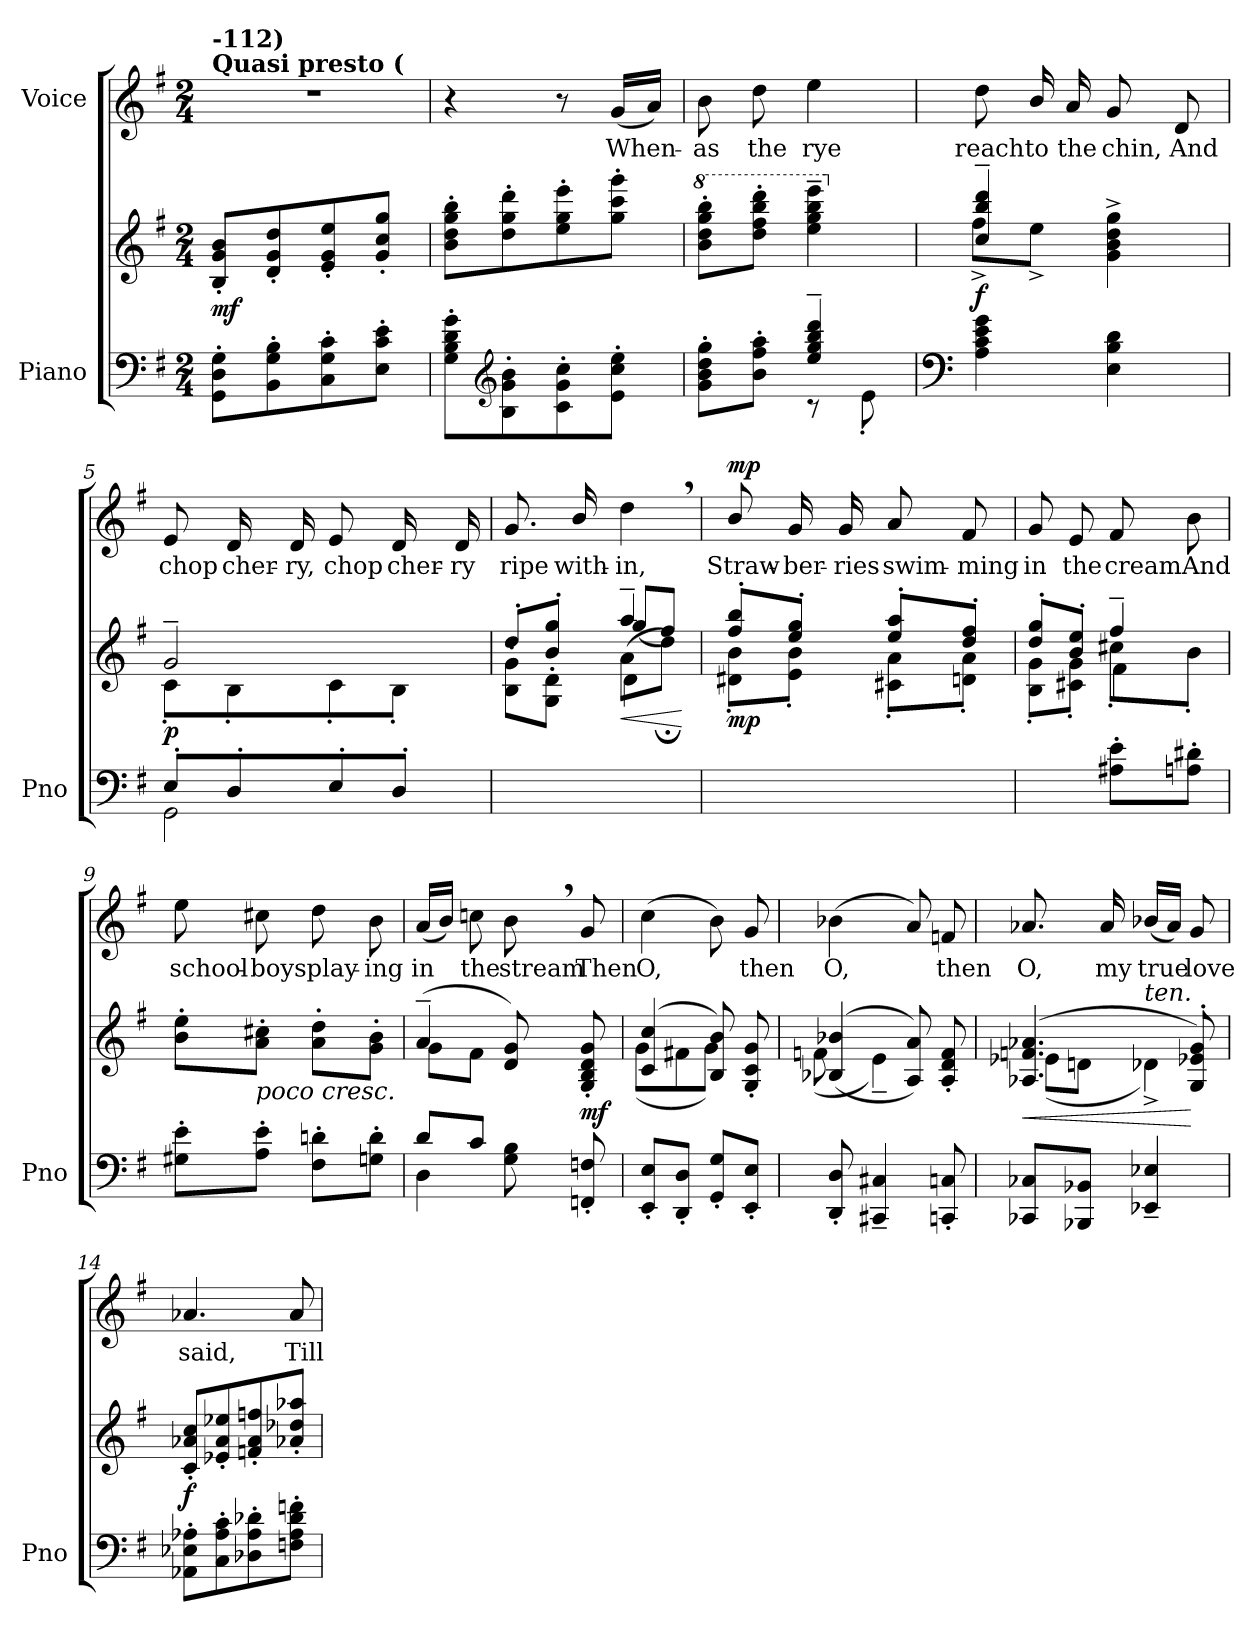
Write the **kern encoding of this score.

**kern	**kern	**dynam	**kern	**text	**dynam
*part2	*part2	*part2	*part1	*part1	*part1
*staff3	*staff2	*staff2/3	*staff1	*staff1	*staff1
*I"Piano	*	*	*I"Voice	*	*
*I'Pno	*	*	*	*	*
*clefF4	*clefG2	*	*clefG2	*	*
*k[f#]	*k[f#]	*	*k[f#]	*	*
*M2/4	*M2/4	*	*M2/4	*	*
*MM108	*MM108	*	*MM108	*	*
=1	=1	=1	=1	=1	=1
!	!	!	!LO:TX:a:B:t=Quasi presto (	!	!
!	!	!	!LO:TX:a:B:t=-112)	!	!
!	!	!LO:DY:b	!	!	!
8GG\' 8D\' 8G\'L	8B/' 8g/' 8b/'L	mf	2r	.	.
8BB\' 8G\' 8B\'	8d/' 8g/' 8dd/'	.	.	.	.
8C\' 8G\' 8c\'	8e/' 8g/' 8ee/'	.	.	.	.
8E\' 8c\' 8e\'J	8g/' 8cc/' 8gg/'J	.	.	.	.
=2	=2	=2	=2	=2	=2
8G\' 8B\' 8d\' 8g\'L	8b\' 8dd\' 8gg\' 8bb\'L	.	4r	.	.
*clefG2	*	*	*	*	*
8B\' 8g\' 8b\'	8dd\' 8gg\' 8ddd\'	.	.	.	.
8c\' 8g\' 8cc\'	8ee\' 8gg\' 8eee\'	.	8r	.	.
!	!	!	!	!LO:LY:b	!
8e\' 8cc\' 8ee\'J	8gg\' 8ccc\' 8ggg\'J	.	(<16g/LL	When-	.
.	.	.	16a/JJ)	.	.
=3	=3	=3	=3	=3	=3
*^	*	*	*	*	*
*	*	*8va	*	*	*	*
!	!	!	!	!	!LO:LY:b	!
8g\' 8b\' 8dd\' 8gg\'L	4ryy	8bb\' 8ddd\' 8ggg\' 8bbb\'L	.	8b\	as	.
!	!	!	!	!	!LO:LY:b	!
8b\' 8ff#\' 8aa\'J	.	8ddd\' 8fff#\' 8bbb\' 8dddd\'J	.	8dd\	the	.
!	!	!	!	!	!LO:LY:b	!
4ee/~ 4gg/~ 4bb/~ 4ddd/~	8r	4eee\~ 4ggg\~ 4bbb\~ 4eeee\~	.	4ee\	rye	.
.	8e'\	.	.	.	.	.
*v	*v	*	*	*	*	*
=4	=4	=4	=4	=4	=4
*clefF4	*	*	*	*	*
*	*X8va	*	*	*	*
*^	*^	*	*	*	*
!	!	!	!	!LO:DY:b	!	!LO:LY:b	!
*v	*v	*	*	*	*	*	*
4A\ 4c\ 4e\ 4g\	4cc/~ 4bb/~ 4ddd/~	8ff#^\L	f	8dd\	reach	.
!	!	!	!	!	!LO:LY:b	!
.	.	8ee^\J	.	16b/	to	.
!	!	!	!	!	!LO:LY:b	!
.	.	.	.	16a/	the	.
!	!	!	!	!	!LO:LY:b	!
4E\ 4B\ 4d\	4g\^ 4b\^ 4dd\^ 4gg\^	4ryy	.	8g/	chin,	.
!	!	!	!	!	!LO:LY:b	!
.	.	.	.	8d/	And	.
!!LO:LB:g=z
=5	=5	=5	=5	=5	=5	=5
*^	*	*	*	*	*	*
!	!	!	!	!LO:DY:b	!	!LO:LY:b	!
8E'/L	2GG\	2g~/	8c'\L	p	8e/	chop	.
!	!	!	!	!	!	!LO:LY:b	!
8D'/	.	.	8B'\	.	16d/	cher-	.
!	!	!	!	!	!	!LO:LY:b	!
.	.	.	.	.	16d/	-ry,	.
!	!	!	!	!	!	!LO:LY:b	!
8E'/	.	.	8c'\	.	8e/	chop	.
!	!	!	!	!	!	!LO:LY:b	!
8D'/J	.	.	8B'\J	.	16d/	cher-	.
!	!	!	!	!	!	!LO:LY:b	!
.	.	.	.	.	16d/	-ry	.
*v	*v	*	*	*	*	*	*
=6	=6	=6	=6	=6	=6	=6
*	*^	*^	*	*	*	*
!	!	!	!	!	!	!	!LO:LY:b	!
2ryy	8dd'/L	4ryy	8B\' 8g\'L	4ryy	.	8.g/	ripe	.
.	8b/' 8gg/'J	.	8G\' 8d\'J	.	.	.	.	.
!	!	!	!	!	!	!	!LO:LY:b	!
.	.	.	.	.	.	16b/	with-	.
!	!	!	!	!	!LO:HP:b	!	!LO:LY:b	!
.	4aa~/	(>8gg/L	(<8a\L	4d\	<	4dd,\	-in,	.
.	.	8ff#;</J)	8dd\J)	.	.	.	.	.
*	*v	*v	*v	*v	*	*	*	*
.	.	[	.	.	.
=7	=7	=7	=7	=7	=7
*	*^	*	*	*	*
!	!	!	!LO:DY:b	!	!LO:LY:b	!LO:DY:a
2ryy	8ff#/' 8bb/'L	8d#X\' 8b\'L	mp	8b/	Straw-	mp
!	!	!	!	!	!LO:LY:b	!
.	8ee/' 8gg/'J	8e\' 8b\'J	.	16g/	-ber-	.
!	!	!	!	!	!LO:LY:b	!
.	.	.	.	16g/	-ries	.
!	!	!	!	!	!LO:LY:b	!
.	8ee/' 8aa/'L	8c#X\' 8a\'L	.	8a/	swim-	.
!	!	!	!	!	!LO:LY:b	!
.	8dd/' 8ff#/'J	8dn\' 8a\'J	.	8f#/	-ming	.
!!LO:LB:g=z
=8	=8	=8	=8	=8	=8	=8
*	*^	*^	*	*	*	*
!	!	!	!	!	!	!	!LO:LY:b	!
4ryy	8dd/' 8gg/'L	4ryy	4ryy	8B\' 8g\'L	.	8g/	in	.
!	!	!	!	!	!	!	!LO:LY:b	!
.	8b/' 8ee/'J	.	.	8c#X\' 8g\'J	.	8e/	the	.
!	!	!	!	!	!	!	!LO:LY:b	!
8A#X\' 8e\'L	4ff#~/	8cc#X'\L	4f#\	4ryy	.	8f#/	cream	.
!	!	!	!	!	!	!	!LO:LY:b	!
8An\' 8d#X\'J	.	8b'\J	.	.	.	8b\	And	.
*	*	*v	*v	*v	*	*	*	*
=9	=9	=9	=9	=9	=9	=9
!	!	!	!	!	!LO:LY:b	!
*	*v	*v	*	*	*	*
8G#X\' 8e\'L	8b\' 8ee\'L	.	8ee\	school-	.
!	!LO:TX:b:i:t=poco  cresc.	!	!	!	!
!	!	!	!	!LO:LY:b	!
8A\' 8e\'J	8a\' 8cc#X\'J	.	8cc#X\	-boys	.
!	!	!	!	!LO:LY:b	!
8F#\' 8dn\'L	8a\' 8dd\'L	.	8dd\	play-	.
!	!	!	!	!LO:LY:b	!
8Gn\' 8d\'J	8g\' 8b\'J	.	8b\	-ing	.
=10	=10	=10	=10	=10	=10
*^	*^	*	*	*	*
!	!	!	!	!	!	!LO:LY:b	!
8d/L	4D\	(>4a~/	8g\L	.	(<16a/LL	in	.
.	.	.	.	.	16b/JJ)	.	.
!	!	!	!	!	!	!LO:LY:b	!
8c/J	.	.	8f#\J	.	8ccn\	the	.
!	!	!	!	!	!	!LO:LY:b	!
8G\ 8B\	4ryy	8d/ 8g/)	4ryy	.	8b,\	stream_	.
!	!	!	!	!LO:DY:b	!	!LO:LY:b	!
8FFn/' 8Fn/'	.	8G/' 8B/' 8d/' 8g/'	.	mf	8g/	Then	.
*v	*v	*	*	*	*	*	*
!!LO:PB:g=z
=11	=11	=11	=11	=11	=11	=11
!	!	!	!	!	!LO:LY:b	!
8EE/' 8E/'L	(>4c/ 4cc/	(<8g\L	.	(>4cc\	O,	.
8DD/' 8D/'J	.	8f#X\	.	.	.	.
8GG/' 8G/'L	8B/ 8b/)	8g\J)	.	8b\)	.	.
!	!	!	!	!	!LO:LY:b	!
8EE/' 8E/'J	8G/' 8c/' 8g/'	8ryy	.	8g/	then	.
=12	=12	=12	=12	=12	=12	=12
!	!	!	!	!	!LO:LY:b	!
8DD/' 8D/'	(>(<4B-X/ 4b-X/	(<8fn\	.	(>4b-X\	O,	.
4CC#X/~ 4C#X/~	.	4e~\)	.	.	.	.
.	8A/ 8a/))	.	.	8a/)	.	.
!	!	!	!	!	!LO:LY:b	!
8CCn/' 8Cn/'	8A/' 8d/' 8f/'	8ryy	.	8fn/	then	.
=13	=13	=13	=13	=13	=13	=13
!	!	!	!LO:HP:b	!	!LO:LY:b	!
8CC-X/ 8C-X/L	(>4.A-X/ 4.fn/ 4.a-X/	(<8e-X\L	<	8.a-X/	O,	.
8BBB-X/ 8BB-X/J	.	8dn\J	.	.	.	.
!	!	!	!	!	!LO:LY:b	!
.	.	.	.	16a-/	my	.
!	!	!LO:TX:a:i:t=ten.	!	!	!	!
!	!	!	!	!	!LO:LY:b	!
4EE-X/~ 4E-X/~	.	4d-X^\)	.	(<16b-X/LL	true	.
.	.	.	.	16a-/JJ)	.	.
!	!	!	!	!	!LO:LY:b	!
.	8G/' 8e-X/' 8g/')	.	[	8g/	love	.
*	*v	*v	*	*	*	*
!!LO:LB:g=z
=14	=14	=14	=14	=14	=14
!	!	!LO:DY:b	!	!LO:LY:b	!
8AA-X\' 8E-X\' 8A-X\'L	8c/' 8a-X/' 8cc/'L	f	4.a-X/	said,	.
8C\' 8A-\' 8c\'	8e-X/' 8a-/' 8ee-X/'	.	.	.	.
8D-X\' 8A-\' 8d-X\'	8fn/' 8a-/' 8ffn/'	.	.	.	.
!	!	!	!	!LO:LY:b	!
8Fn\' 8A-\' 8d-\' 8fn\'J	8a-X/' 8dd-X/' 8aa-X/'J	.	8a-/	Till	.
=	=	=	=	=	=
*-	*-	*-	*-	*-	*-
